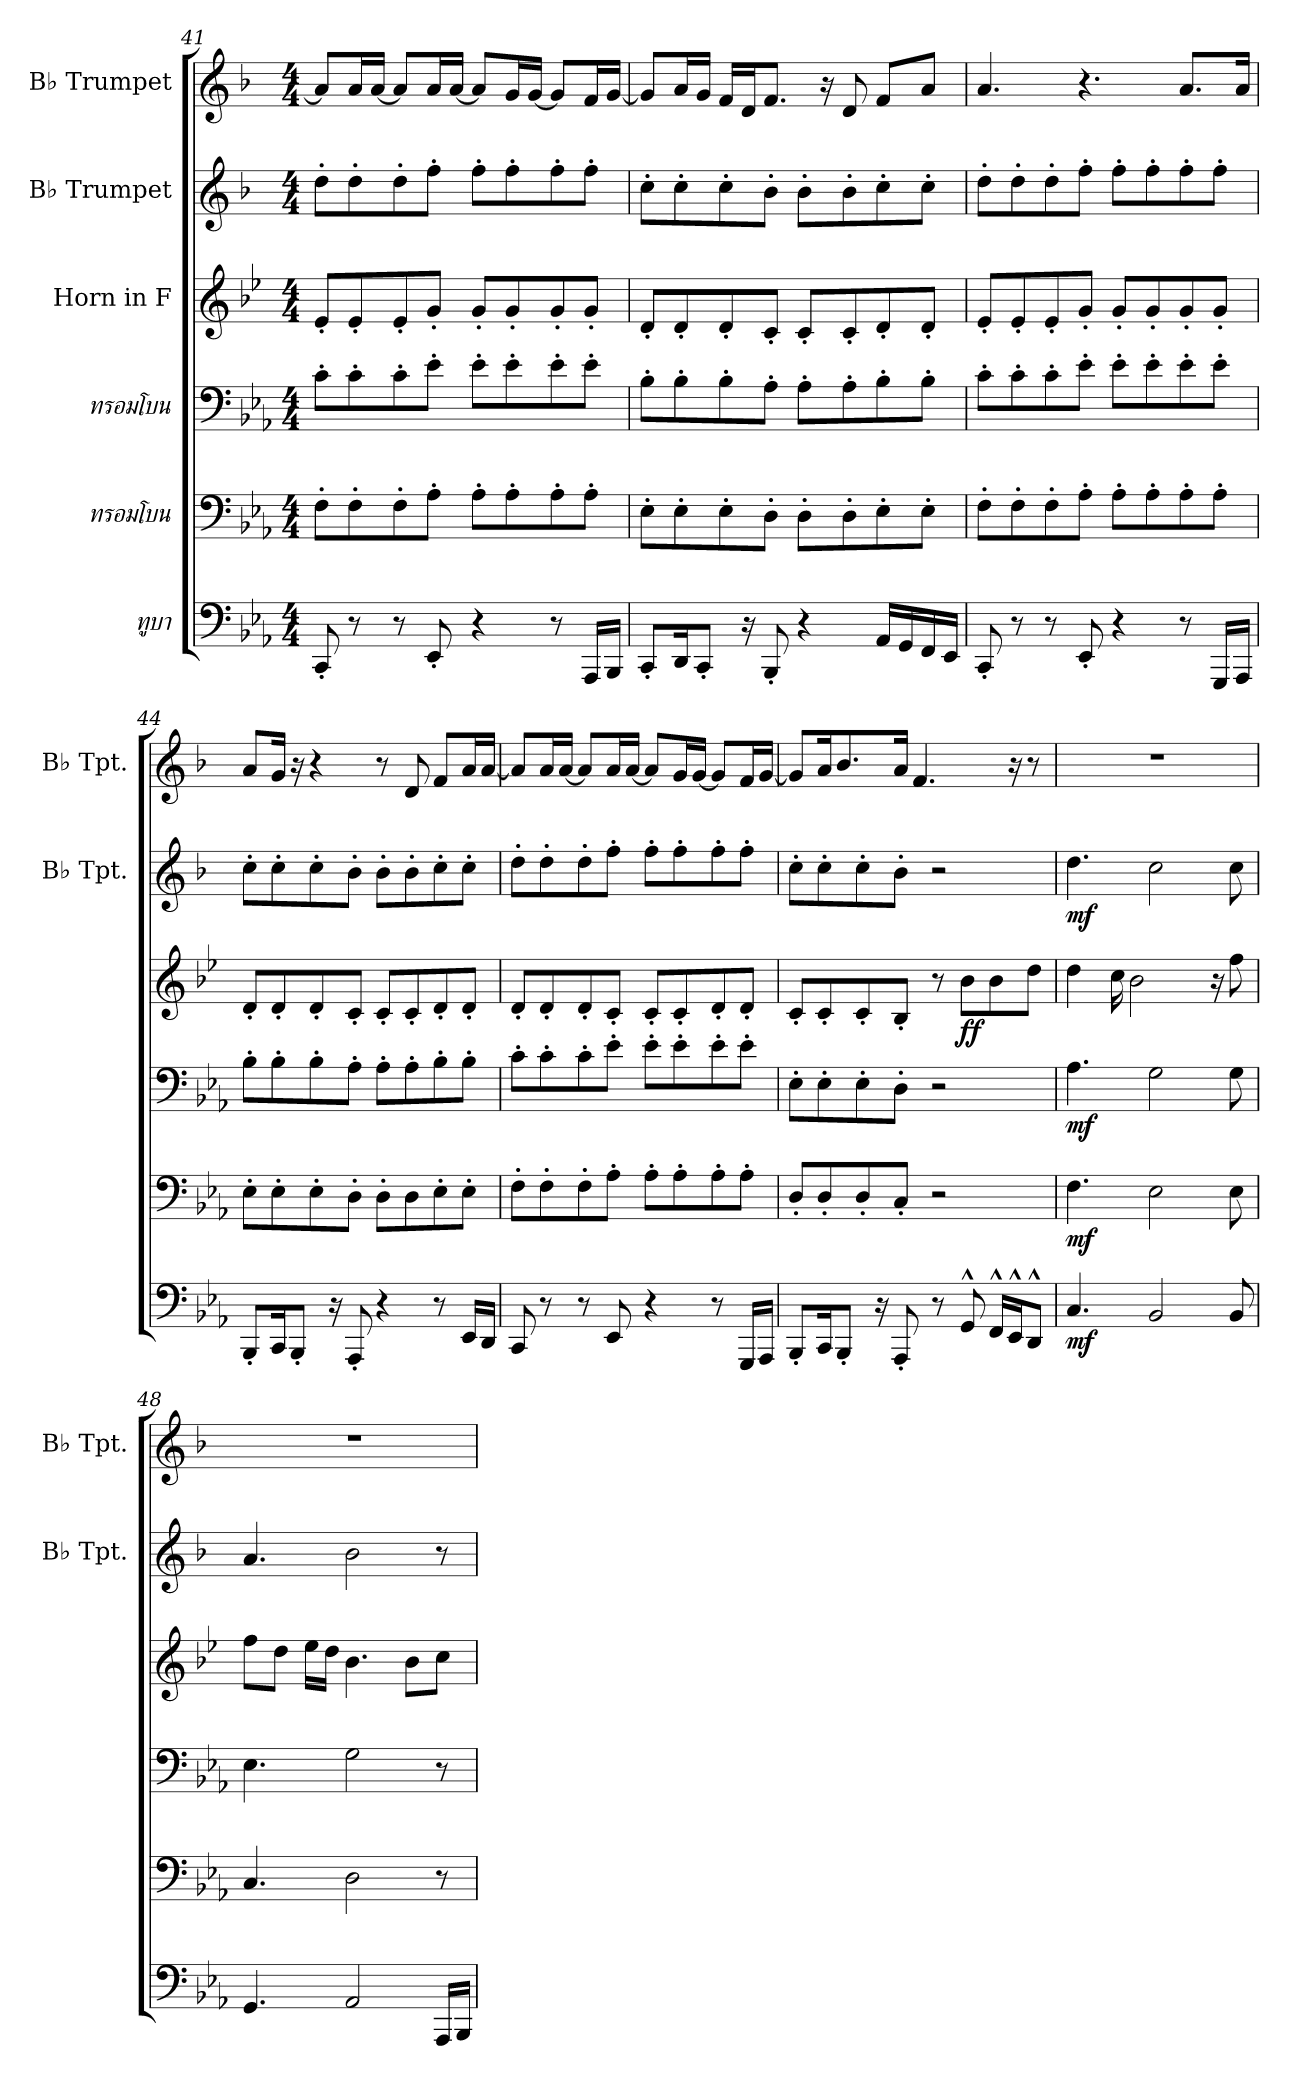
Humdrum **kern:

**kern	**dynam	**kern	**dynam	**kern	**dynam	**kern	**dynam	**kern	**dynam	**kern
*part6	*part6	*part5	*part5	*part4	*part4	*part3	*part3	*part2	*part2	*part1
*staff6	*staff6	*staff5	*staff5	*staff4	*staff4	*staff3	*staff3	*staff2	*staff2	*staff1
*I"ทูบา	*	*I"ทรอมโบน	*	*I"ทรอมโบน	*	*I"Horn in F	*	*I"B♭ Trumpet	*	*I"B♭ Trumpet
*	*	*	*	*	*	*	*	*I'B♭ Tpt.	*	*I'B♭ Tpt.
*clefF4	*	*clefF4	*	*clefF4	*	*clefG2	*	*clefG2	*	*clefG2
*	*	*	*	*	*	*ITrd4c7	*	*ITrd1c2	*	*ITrd1c2
*k[b-e-a-]	*	*k[b-e-a-]	*	*k[b-e-a-]	*	*k[b-e-a-]	*	*k[b-e-a-]	*	*k[b-e-a-]
*M4/4	*	*M4/4	*	*M4/4	*	*M4/4	*	*M4/4	*	*M4/4
=41	=41	=41	=41	=41	=41	=41	=41	=41	=41	=41
8CC'/	.	8F'\L	.	8c'\L	.	8A-'/L	.	8cc'\L	.	8g/L]
8r	.	8F'\	.	8c'\	.	8A-'/	.	8cc'\	.	16g/L
.	.	.	.	.	.	.	.	.	.	[16g/JJ
8r	.	8F'\	.	8c'\	.	8A-'/	.	8cc'\	.	8g/L]
8EE-'/	.	8A-'\J	.	8e-'\J	.	8c'/J	.	8ee-'\J	.	16g/L
.	.	.	.	.	.	.	.	.	.	[16g/JJ
4r	.	8A-'\L	.	8e-'\L	.	8c'/L	.	8ee-'\L	.	8g/L]
.	.	8A-'\	.	8e-'\	.	8c'/	.	8ee-'\	.	16f/L
.	.	.	.	.	.	.	.	.	.	[16f/JJ
8r	.	8A-'\	.	8e-'\	.	8c'/	.	8ee-'\	.	8f/L]
16AAA-/LL	.	8A-'\J	.	8e-'\J	.	8c'/J	.	8ee-'\J	.	16e-/L
16BBB-/JJ	.	.	.	.	.	.	.	.	.	[16f/JJ
=42	=42	=42	=42	=42	=42	=42	=42	=42	=42	=42
8CC'/L	.	8E-'\L	.	8B-'\L	.	8G'/L	.	8b-'\L	.	8f/L]
16DD/K	.	8E-'\	.	8B-'\	.	8G'/	.	8b-'\	.	16g/L
8CC'/J	.	.	.	.	.	.	.	.	.	16f/JJ
.	.	8E-'\	.	8B-'\	.	8G'/	.	8b-'\	.	16e-/LL
16r	.	.	.	.	.	.	.	.	.	16c/J
8BBB-'/	.	8D'\J	.	8A-'\J	.	8F'/J	.	8a-'\J	.	8.e-/J
4r	.	8D'\L	.	8A-'\L	.	8F'/L	.	8a-'\L	.	.
.	.	.	.	.	.	.	.	.	.	16r
.	.	8D'\	.	8A-'\	.	8F'/	.	8a-'\	.	8c/
16AA-/LL	.	8E-'\	.	8B-'\	.	8G'/	.	8b-'\	.	8e-/L
16GG/	.	.	.	.	.	.	.	.	.	.
16FF/	.	8E-'\J	.	8B-'\J	.	8G'/J	.	8b-'\J	.	8g/J
16EE-/JJ	.	.	.	.	.	.	.	.	.	.
!!LO:PB:g=z
=43	=43	=43	=43	=43	=43	=43	=43	=43	=43	=43
8CC'/	.	8F'\L	.	8c'\L	.	8A-'/L	.	8cc'\L	.	4.g/
8r	.	8F'\	.	8c'\	.	8A-'/	.	8cc'\	.	.
8r	.	8F'\	.	8c'\	.	8A-'/	.	8cc'\	.	.
8EE-'/	.	8A-'\J	.	8e-'\J	.	8c'/J	.	8ee-'\J	.	4.r
4r	.	8A-'\L	.	8e-'\L	.	8c'/L	.	8ee-'\L	.	.
.	.	8A-'\	.	8e-'\	.	8c'/	.	8ee-'\	.	.
8r	.	8A-'\	.	8e-'\	.	8c'/	.	8ee-'\	.	8.g/L
16GGG/LL	.	8A-'\J	.	8e-'\J	.	8c'/J	.	8ee-'\J	.	.
16AAA-/JJ	.	.	.	.	.	.	.	.	.	16g/Jk
=44	=44	=44	=44	=44	=44	=44	=44	=44	=44	=44
8BBB-'/L	.	8E-'\L	.	8B-'\L	.	8G'/L	.	8b-'\L	.	8g/L
16CC/K	.	8E-'\	.	8B-'\	.	8G'/	.	8b-'\	.	16f/Jk
8BBB-'/J	.	.	.	.	.	.	.	.	.	16r
.	.	8E-'\	.	8B-'\	.	8G'/	.	8b-'\	.	4r
16r	.	.	.	.	.	.	.	.	.	.
8AAA-'/	.	8D'\J	.	8A-'\J	.	8F'/J	.	8a-'\J	.	.
4r	.	8D'\L	.	8A-'\L	.	8F'/L	.	8a-'\L	.	8r
.	.	8D\	.	8A-'\	.	8F'/	.	8a-'\	.	8c/
8r	.	8E-'\	.	8B-'\	.	8G'/	.	8b-'\	.	8e-/L
16EE-/LL	.	8E-'\J	.	8B-'\J	.	8G'/J	.	8b-'\J	.	16g/L
16DD/JJ	.	.	.	.	.	.	.	.	.	[16g/JJ
=45	=45	=45	=45	=45	=45	=45	=45	=45	=45	=45
8CC/	.	8F'\L	.	8c'\L	.	8G'/L	.	8cc'\L	.	8g/L]
8r	.	8F'\	.	8c'\	.	8G'/	.	8cc'\	.	16g/L
.	.	.	.	.	.	.	.	.	.	[16g/JJ
8r	.	8F'\	.	8c'\	.	8G'/	.	8cc'\	.	8g/L]
8EE-/	.	8A-'\J	.	8e-'\J	.	8F'/J	.	8ee-'\J	.	16g/L
.	.	.	.	.	.	.	.	.	.	[16g/JJ
4r	.	8A-'\L	.	8e-'\L	.	8F'/L	.	8ee-'\L	.	8g/L]
.	.	8A-'\	.	8e-'\	.	8F'/	.	8ee-'\	.	16f/L
.	.	.	.	.	.	.	.	.	.	[16f/JJ
8r	.	8A-'\	.	8e-'\	.	8G'/	.	8ee-'\	.	8f/L]
16GGG/LL	.	8A-'\J	.	8e-'\J	.	8G'/J	.	8ee-'\J	.	16e-/L
16AAA-/JJ	.	.	.	.	.	.	.	.	.	[16f/JJ
!!LO:LB:g=z
=46	=46	=46	=46	=46	=46	=46	=46	=46	=46	=46
8BBB-'/L	.	8D'/L	.	8E-'\L	.	8F'/L	.	8b-'\L	.	8f/L]
16CC/K	.	8D'/	.	8E-'\	.	8F'/	.	8b-'\	.	16g/K
8BBB-'/J	.	.	.	.	.	.	.	.	.	8.a-/
.	.	8D'/	.	8E-'\	.	8F'/	.	8b-'\	.	.
16r	.	.	.	.	.	.	.	.	.	.
8AAA-'/	.	8C'/J	.	8D'\J	.	8E-'/J	.	8a-'\J	.	16g/Jk
.	.	.	.	.	.	.	.	.	.	4.e-/
8r	.	2r	.	2r	.	8r	.	2r	.	.
!	!	!	!	!	!	!	!LO:DY:b	!	!	!
8GG^^/	.	.	.	.	.	8e-\L	ff	.	.	.
16FF^^/LL	.	.	.	.	.	8e-\	.	.	.	.
16EE-^^/J	.	.	.	.	.	.	.	.	.	16r
8DD^^/J	.	.	.	.	.	8g\J	.	.	.	8r
=47	=47	=47	=47	=47	=47	=47	=47	=47	=47	=47
!	!LO:DY:b	!	!LO:DY:b	!	!LO:DY:b	!	!	!	!LO:DY:b	!
4.C/	mf	4.F\	mf	4.A-\	mf	4g\	.	4.cc\	mf	1r
.	.	.	.	.	.	16f\	.	.	.	.
.	.	.	.	.	.	2e-\	.	.	.	.
2BB-/	.	2E-\	.	2G\	.	.	.	2b-\	.	.
.	.	.	.	.	.	16r	.	.	.	.
8BB-/	.	8E-\	.	8G\	.	8b-\	.	8b-\	.	.
=48	=48	=48	=48	=48	=48	=48	=48	=48	=48	=48
4.GG/	.	4.C/	.	4.E-\	.	8b-\L	.	4.g/	.	1r
.	.	.	.	.	.	8g\J	.	.	.	.
.	.	.	.	.	.	16a-\LL	.	.	.	.
.	.	.	.	.	.	16g\JJ	.	.	.	.
2AA-/	.	2D\	.	2G\	.	4.e-\	.	2a-\	.	.
.	.	.	.	.	.	8e-\L	.	.	.	.
16AAA-/LL	.	8r	.	8r	.	8f\J	.	8r	.	.
16BBB-/JJ	.	.	.	.	.	.	.	.	.	.
=	=	=	=	=	=	=	=	=	=	=
*-	*-	*-	*-	*-	*-	*-	*-	*-	*-	*-
